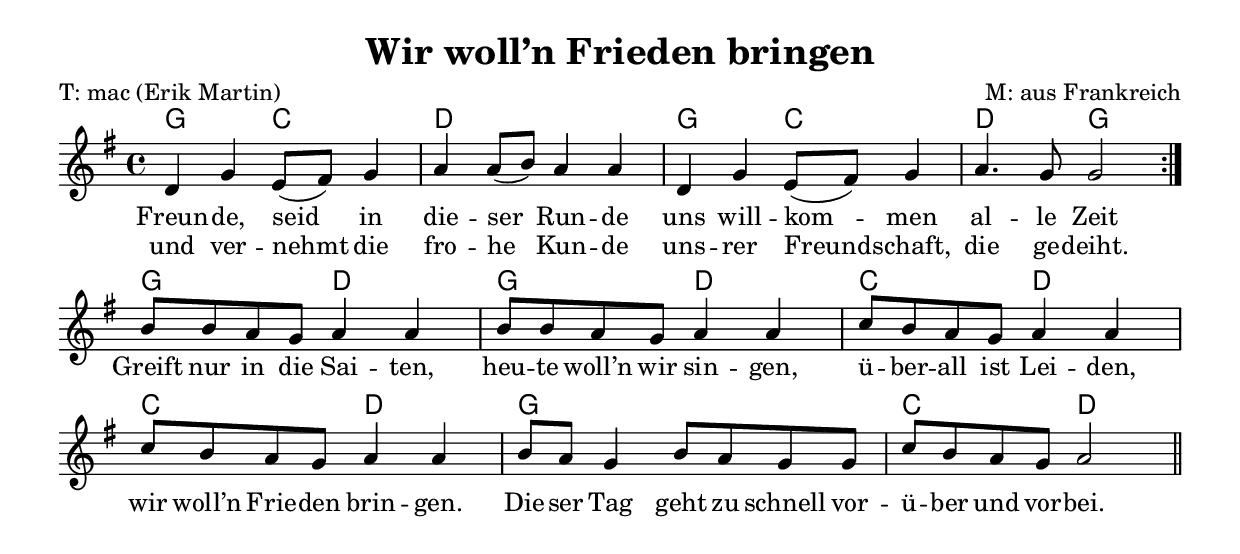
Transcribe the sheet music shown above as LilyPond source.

\version "2.8.1"
%#(ly:set-option (quote no-point-and-click))
%#(set-global-staff-size 18)

\header{
	title = "Wir woll’n Frieden bringen"
	poet = "T: mac (Erik Martin)"
	composer = "M: aus Frankreich"
%	instrument = "2 voc + git"
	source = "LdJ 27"
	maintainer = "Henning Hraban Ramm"
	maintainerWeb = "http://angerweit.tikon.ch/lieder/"
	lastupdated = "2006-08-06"
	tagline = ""
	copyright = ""
}

global = {
	\clef treble
	\key g \major
	\time 4/4
}

akkorde = \chordmode {
	\repeat volta 2 {
		g2 c | d1 |
		g2 c | d g
	}
	g d | g d |
	c d | c d |
	g1 | c2 d
}

dynamics = \relative c {
	r1\mp
}

oberstimme = \relative c' {
	\repeat volta 2 {
		d4 g e8( fis) g4 |
		a4 a8( b) a4 a |
		d, g e8( fis) g4 |
		a4. g8 g2
	}
	b8 b a g a4 a |
	b8 b a g a4 a |
	c8 b a g a4 a |
	c8 b a g a4 a |
	b8 a g4 b8 a g g |
	c b a g a2
	\bar "||"
}

text = \lyricmode {
	Freun -- de, seid in die -- ser Run -- de
	uns will -- kom -- men al -- le Zeit
	%und ver -- nehmt die fro -- he Kun -- de
	%uns -- rer Freund -- schaft, die ge -- deiht.
	Greift nur in die Sai -- ten,
	heu -- te woll’n wir sin -- gen,
	ü -- ber -- all ist Lei -- den,
	wir woll’n Frie -- den brin -- gen.
	Die -- ser Tag geht zu schnell
	vor -- ü -- ber und vor -- bei.
}

textRep = \lyricmode {
	und ver -- nehmt die fro -- he Kun -- de
	uns -- rer Freund -- schaft, die ge -- deiht.
}

% Papier-Ausgabe
\score {
	<<
		%\override Score . LyricText #'font-name = #"Gentium"
		\override Score . BarNumber 
		    #'break-visibility = #all-invisible
		\context ChordNames {
			%\override ChordNames . ChordName  #'font-name = #"Gentium"
			\germanChords
			\set chordChanges = ##t
			\akkorde
		}
		\context Staff = Oben <<
			\global
			\context Voice = "eins" \oberstimme
		>>
		\lyricsto "eins" \new Lyrics { \text }
		\lyricsto "eins" \new Lyrics { \textRep }
	>>
	\layout { 
		indent = 0\cm
		%linewidth = 123\mm
	}
}

% MIDI
\score {
	\unfoldRepeats {
		<<
			\context Staff = chords <<
				\set Staff.midiInstrument = "fx 4 (atmosphere)"
				\context Voice = chords {
					<< \dynamics \akkorde >>
				}
			>>
			\context Staff = ober <<
				\set Staff.midiInstrument = "violin"
				\context Voice = ober \oberstimme
			>>
		>>
	}
	\midi{ \tempo 4=120 }
}

%%% Local Variables:
%%% coding: utf-8
%%% End:

